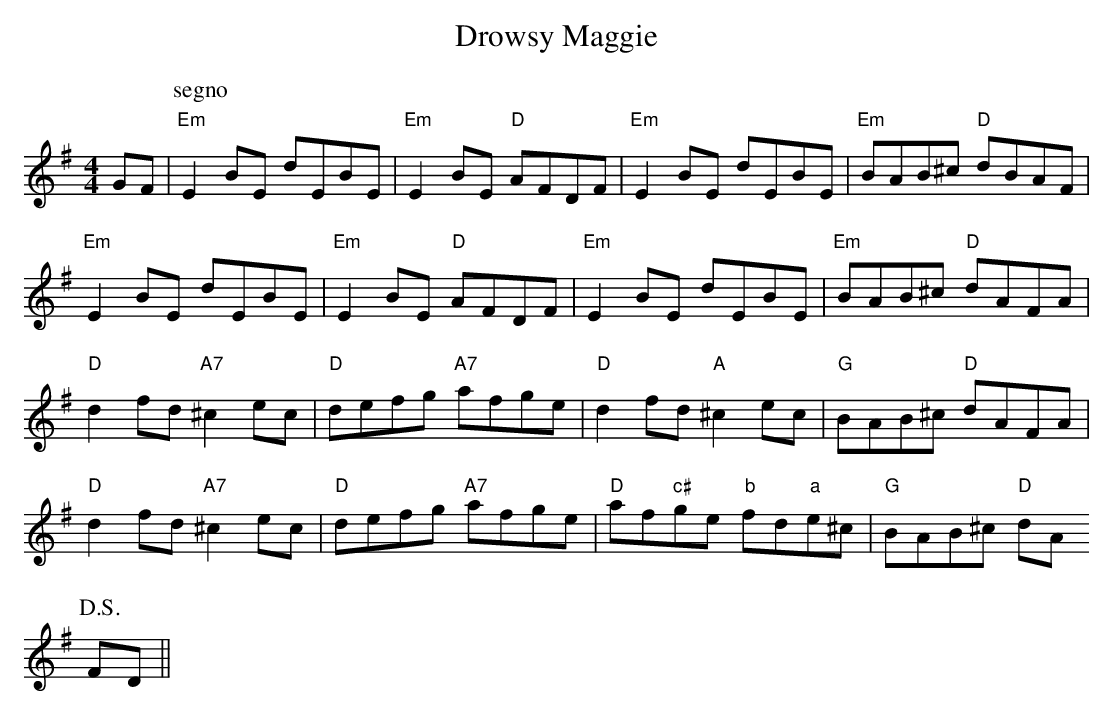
X:1
T:Drowsy Maggie
M:4/4
L:1/4
K:Em
G/2F/2|\
P:segno
"Em"EB/2E/2 d/2E/2B/2E/2|"Em"EB/2E/2 "D"A/2F/2D/2F/2|"Em"EB/2E/2 d/2E/2B/2E/2|\
"Em"B/2A/2B/2^c/2 "D"d/2B/2A/2F/2|
"Em"EB/2E/2 d/2E/2B/2E/2|"Em"EB/2E/2 "D"A/2F/2D/2F/2|"Em"EB/2E/2 d/2E/2B/2E/2|\
"Em"B/2A/2B/2^c/2 "D"d/2A/2F/2A/2|
"D"df/2d/2 "A7"^ce/2c/2|"D"d/2e/2f/2g/2 "A7"a/2f/2g/2e/2|\
"D"df/2d/2 "A"^ce/2c/2|"G"B/2A/2B/2^c/2 "D"d/2A/2F/2A/2|
"D"df/2d/2 "A7"^ce/2c/2|"D"d/2e/2f/2g/2 "A7"a/2f/2g/2e/2|\
"D"a/2f/2"c#"g/2e/2 "b"f/2d/2"a"e/2^c/2|"G"B/2A/2B/2^c/2 "D"d/2A/2
P:D.S.
F/2D/2||
